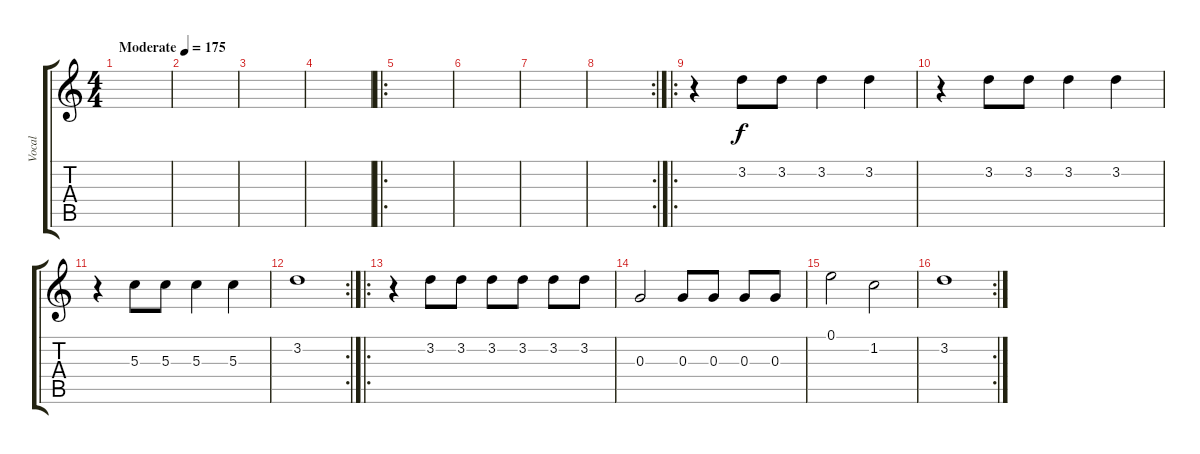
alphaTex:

\track ("Vocal" "Vocal") {instrument acousticguitarsteel}
\staff {score tabs}
\tuning (E4 B3 G3 D3 A2 E2) {hide}
\ts (4 4)
\tempo (175 "Moderate")
\clef g2
\ks c
|
|
|
|
\ro
|
|
|
\rc 2
|
\ro
r.4 3.2.8 3.2.8 3.2.4 3.2.4 |
r.4 3.2.8 3.2.8 3.2.4 3.2.4 |
r.4 5.3.8 5.3.8 5.3.4 5.3.4 |
\rc 2
3.2.1 |
\ro
r.4 3.2.8 3.2.8 3.2.8 3.2.8 3.2.8 3.2.8 |
0.3.2 0.3.8 0.3.8 0.3.8 0.3.8 |
0.1.2 1.2.2 |
\rc 2
3.2.1
